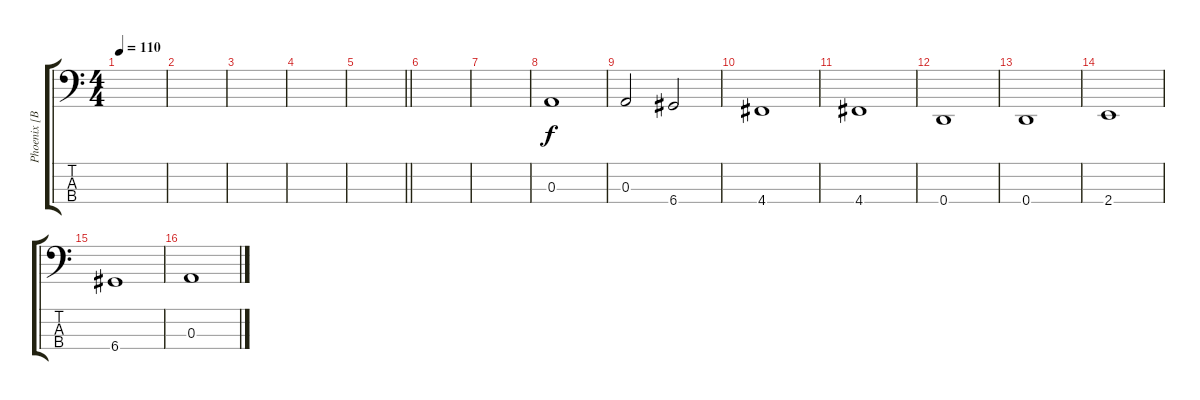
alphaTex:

\track ("Phoenix [Bass]" "Phoenix [B") {instrument electricbassfinger}
\staff {score tabs}
\tuning (G2 D2 A1 D1) {hide}
\ts (4 4)
\tempo 110
\clef f4
\ks c
|
|
|
|
\barLineRight lightlight
|
|
|
0.3.1 |
0.3.2 6.4.2 |
4.4.1 |
4.4.1 |
0.4.1 |
0.4.1 |
2.4.1 |
6.4.1 |
0.3.1
